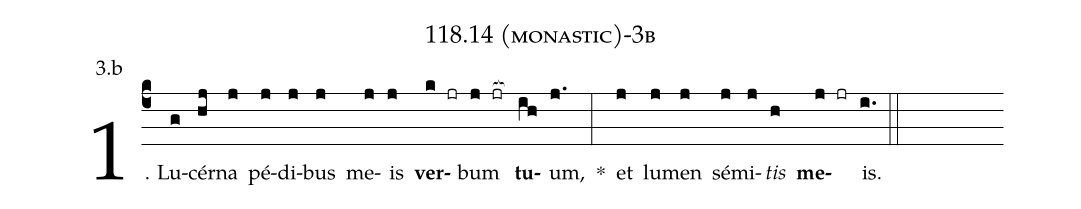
name: 118.14 (monastic)-3b;
annotation: 3.b;
%%
(c4)1. Lu(g)cér(hj)na(j) pé(j)di(j)bus(j) me(j)is(j) <b>ver</b>(k jr)bum(j jr[ocb:1{]) <b>tu</b>(ih[ocb:0}])um,(j.) *(:) et(j) lu(j)men(j) sé(j)mi(j)<i>tis</i>(h) <b>me</b>(j jr)is.(i.) (::)
